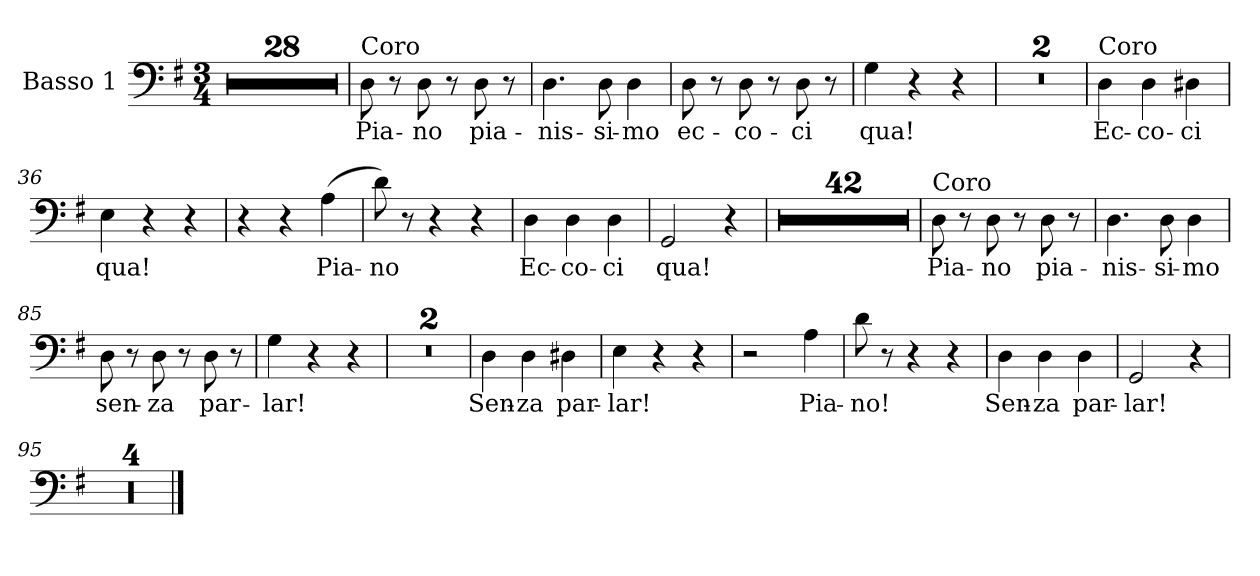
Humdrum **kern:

**kern	**text
*part1	*part1
*staff1	*staff1
*I"Basso 1	*
*I'B. 1	*
*clefF4	*
*k[f#]	*
*M3/4	*
=1	=1
2.r	.
=2	=2
2.r	.
=3	=3
2.r	.
=4	=4
2.r	.
=5	=5
2.r	.
!!LO:LB:g=z
=6	=6
2.r	.
=7	=7
2.r	.
=8	=8
2.r	.
=9	=9
2.r	.
=10	=10
2.r	.
=11	=11
2.r	.
!!LO:LB:g=z
=12	=12
2.r	.
=13	=13
2.r	.
=14	=14
2.r	.
=15	=15
2.r	.
!!LO:LB:g=z
=16	=16
2.r	.
=17	=17
2.r	.
=18	=18
2.r	.
=19	=19
2.r	.
=20	=20
2.r	.
!!LO:LB:g=z
=21	=21
2.r	.
=22	=22
2.r	.
=23	=23
2.r	.
=24	=24
2.r	.
=25	=25
2.r	.
!!LO:PB:g=z
=26	=26
2.r	.
=27	=27
2.r	.
=28	=28
2.r	.
=29	=29
!LO:TX:a:t=Coro	!
!	!LO:LY:b
8D\	Pia-
8r	.
!	!LO:LY:b
8D\	-no
8r	.
!	!LO:LY:b
8D\	pia-
8r	.
!!LO:LB:g=z
=30	=30
!	!LO:LY:b
4.D\	-nis-
!	!LO:LY:b
8D\	-si-
!	!LO:LY:b
4D\	-mo
=31	=31
!	!LO:LY:b
8D\	ec-
8r	.
!	!LO:LY:b
8D\	-co-
8r	.
!	!LO:LY:b
8D\	-ci
8r	.
=32	=32
!	!LO:LY:b
4G\	qua!
4r	.
4r	.
=33	=33
2.r	.
!!LO:PB:g=z
=34	=34
2.r	.
=35	=35
!LO:TX:a:t=Coro	!
!	!LO:LY:b
4D\	Ec-
!	!LO:LY:b
4D\	-co-
!	!LO:LY:b
4D#X\	-ci
=36	=36
!	!LO:LY:b
4E\	qua!
4r	.
4r	.
=37	=37
4r	.
4r	.
!	!LO:LY:b
(>4A\	Pia-
!!LO:LB:g=z
=38	=38
!	!LO:LY:b
8d\)	-no
8r	.
4r	.
4r	.
=39	=39
!	!LO:LY:b
4D\	Ec-
!	!LO:LY:b
4D\	-co-
!	!LO:LY:b
4D\	-ci
=40	=40
!	!LO:LY:b
2GG/	qua!
4r	.
=41	=41
2.r	.
!!LO:PB:g=z
=42	=42
2.r	.
=43	=43
2.r	.
=44	=44
2.r	.
=45	=45
2.r	.
=46	=46
2.r	.
!!LO:LB:g=z
=47	=47
2.r	.
=48	=48
2.r	.
=49	=49
2.r	.
=50	=50
2.r	.
=51	=51
2.r	.
!!LO:LB:g=z
=52	=52
2.r	.
=53	=53
2.r	.
=54	=54
2.r	.
=55	=55
2.r	.
=56	=56
2.r	.
!!LO:LB:g=z
=57	=57
2.r	.
=58	=58
2.r	.
=59	=59
2.r	.
!!LO:PB:g=z
=60	=60
2.r	.
=61	=61
2.r	.
=62	=62
2.r	.
!!LO:LB:g=z
=63	=63
2.r	.
=64	=64
2.r	.
=65	=65
2.r	.
=66	=66
2.r	.
=67	=67
2.r	.
!!LO:LB:g=z
=68	=68
2.r	.
=69	=69
2.r	.
=70	=70
2.r	.
=71	=71
2.r	.
=72	=72
2.r	.
=73	=73
2.r	.
=74	=74
2.r	.
!!LO:PB:g=z
=75	=75
2.r	.
=76	=76
2.r	.
=77	=77
2.r	.
!!LO:LB:g=z
=78	=78
2.r	.
=79	=79
2.r	.
=80	=80
2.r	.
!!LO:LB:g=z
=81	=81
2.r	.
=82	=82
2.r	.
=83	=83
!LO:TX:a:t=Coro	!
!	!LO:LY:b
8D\	Pia-
8r	.
!	!LO:LY:b
8D\	-no
8r	.
!	!LO:LY:b
8D\	pia-
8r	.
=84	=84
!	!LO:LY:b
4.D\	-nis-
!	!LO:LY:b
8D\	-si-
!	!LO:LY:b
4D\	-mo
!!LO:PB:g=z
=85	=85
!	!LO:LY:b
8D\	sen-
8r	.
!	!LO:LY:b
8D\	-za
8r	.
!	!LO:LY:b
8D\	par-
8r	.
=86	=86
!	!LO:LY:b
4G\	-lar!
4r	.
4r	.
=87	=87
2.r	.
!!LO:LB:g=z
=88	=88
2.r	.
=89	=89
!	!LO:LY:b
4D\	Sen-
!	!LO:LY:b
4D\	-za
!	!LO:LY:b
4D#X\	par-
=90	=90
!	!LO:LY:b
4E\	-lar!
4r	.
4r	.
=91	=91
2r	.
!	!LO:LY:b
4A\	Pia-
!!LO:PB:g=z
=92	=92
!	!LO:LY:b
8d\	-no!
8r	.
4r	.
4r	.
=93	=93
!	!LO:LY:b
4D\	Sen-
!	!LO:LY:b
4D\	-za
!	!LO:LY:b
4D\	par-
=94	=94
!	!LO:LY:b
2GG/	-lar!
4r	.
=95	=95
2.r	.
=96	=96
2.r	.
=97	=97
2.r	.
!!LO:LB:g=z
=98	=98
2.r	.
==	==
*-	*-
